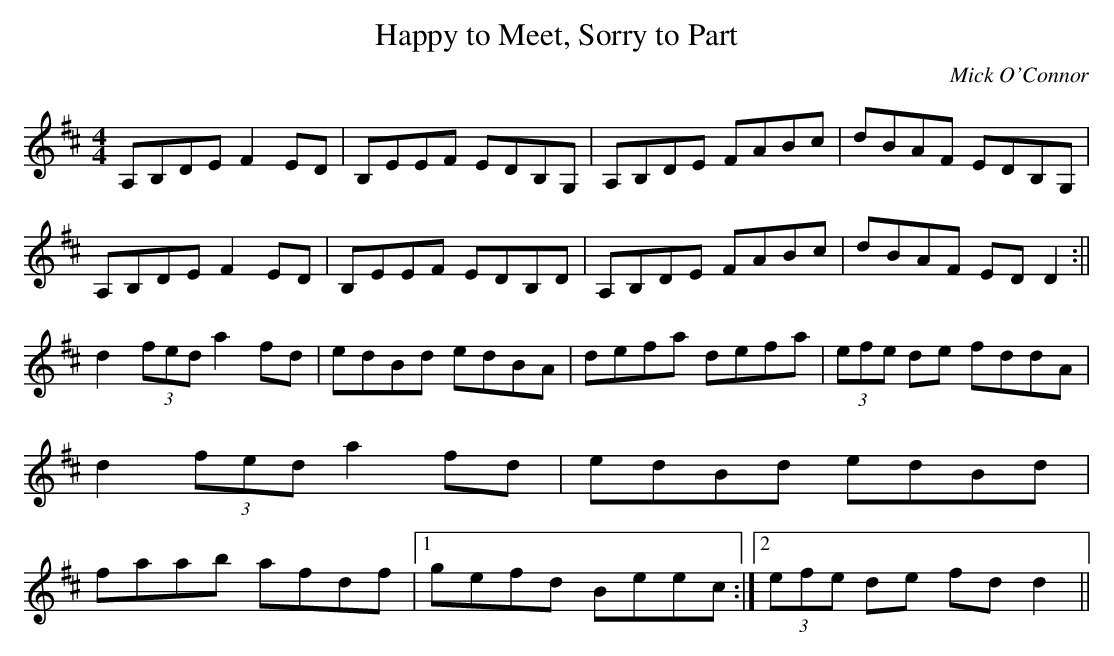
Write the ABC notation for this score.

X:1
T:Happy to Meet, Sorry to Part
C:Mick O'Connor
M:4/4
L:1/8
K:D
A,B,DE F2ED|B,EEF EDB,G,|A,B,DE FABc|dBAF EDB,G,|\
A,B,DE F2ED|B,EEF EDB,D|A,B,DE FABc|dBAF EDD2:||\
d2(3fed a2fd|edBd edBA|defa defa|(3efe de fddA|\
d2(3fed a2fd|edBd edBd|faab afdf|1 gefd Beec:|2 (3efe de fdd2||
